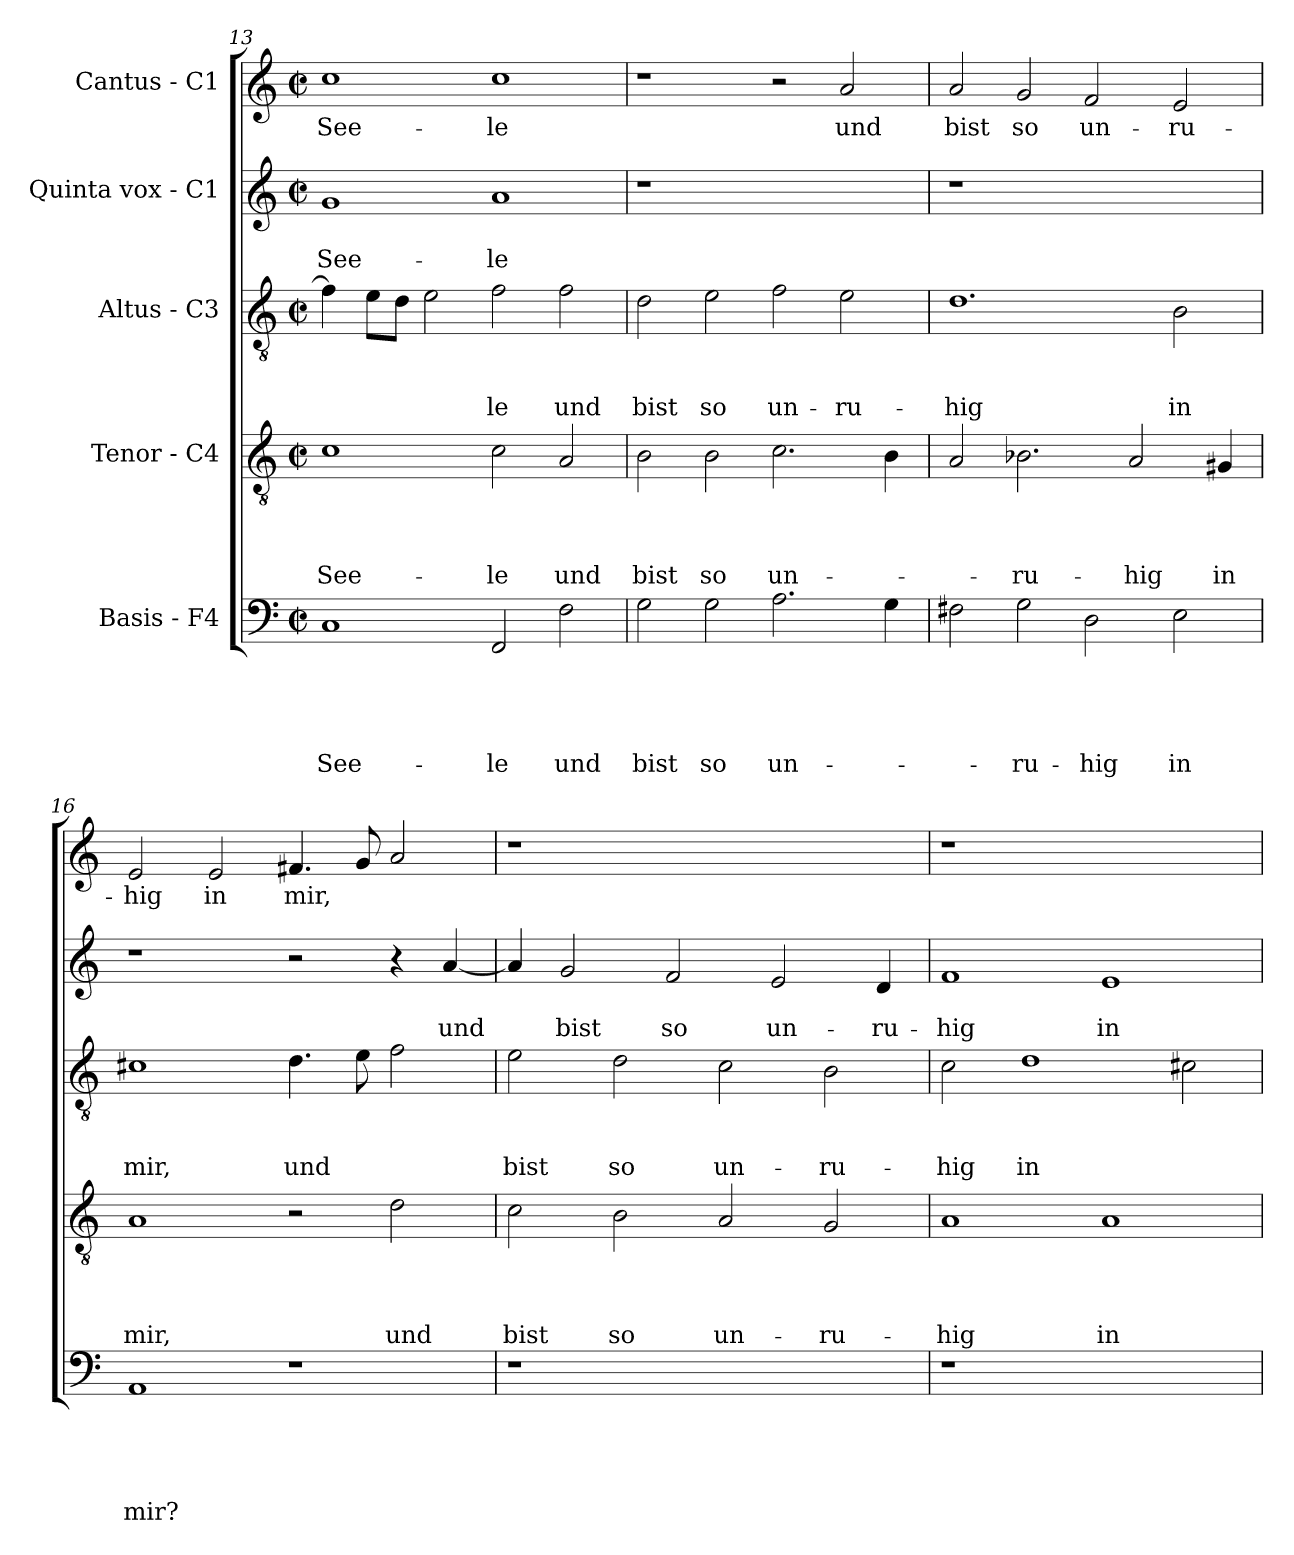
**kern	**text	**text	**text	**text	**text	**kern	**text	**text	**text	**text	**kern	**text	**text	**text	**kern	**text	**text	**kern	**text
*part5	*part5	*part5	*part5	*part5	*part5	*part4	*part4	*part4	*part4	*part4	*part3	*part3	*part3	*part3	*part2	*part2	*part2	*part1	*part1
*staff5	*staff5	*staff5	*staff5	*staff5	*staff5	*staff4	*staff4	*staff4	*staff4	*staff4	*staff3	*staff3	*staff3	*staff3	*staff2	*staff2	*staff2	*staff1	*staff1
*I"Basis - F4	*	*	*	*	*	*I"Tenor - C4	*	*	*	*	*I"Altus - C3	*	*	*	*I"Quinta vox - C1	*	*	*I"Cantus - C1	*
*clefF4	*	*	*	*	*	*clefGv2	*	*	*	*	*clefGv2	*	*	*	*clefG2	*	*	*clefG2	*
*k[]	*	*	*	*	*	*k[]	*	*	*	*	*k[]	*	*	*	*k[]	*	*	*k[]	*
*C:	*	*	*	*	*	*C:	*	*	*	*	*C:	*	*	*	*C:	*	*	*C:	*
*M2/2	*	*	*	*	*	*M2/2	*	*	*	*	*M2/2	*	*	*	*M2/2	*	*	*M2/2	*
*met(c|)	*	*	*	*	*	*met(c|)	*	*	*	*	*met(c|)	*	*	*	*met(c|)	*	*	*met(c|)	*
=13	=13	=13	=13	=13	=13	=13	=13	=13	=13	=13	=13	=13	=13	=13	=13	=13	=13	=13	=13
!	!	!	!	!	!LO:LY:b	!	!	!	!	!LO:LY:b	!	!	!	!	!	!	!LO:LY:b	!	!LO:LY:b
1C	.	.	.	.	See-	1c	.	.	.	See-	4f\]	.	.	.	1g	.	See-	1cc	See-
.	.	.	.	.	.	.	.	.	.	.	8e\L	.	.	.	.	.	.	.	.
.	.	.	.	.	.	.	.	.	.	.	8d\J	.	.	.	.	.	.	.	.
.	.	.	.	.	.	.	.	.	.	.	2e\	.	.	.	.	.	.	.	.
!	!	!	!	!	!LO:LY:b	!	!	!	!	!LO:LY:b	!	!	!	!LO:LY:b	!	!	!LO:LY:b	!	!LO:LY:b
2FF/	.	.	.	.	-le	2c\	.	.	.	-le	2f\	.	.	-le	1a	.	-le	1cc	-le
!	!	!	!	!	!LO:LY:b	!	!	!	!	!LO:LY:b	!	!	!	!LO:LY:b	!	!	!	!	!
2F\	.	.	.	.	und	2A/	.	.	.	und	2f\	.	.	und	.	.	.	.	.
=14	=14	=14	=14	=14	=14	=14	=14	=14	=14	=14	=14	=14	=14	=14	=14	=14	=14	=14	=14
!	!	!	!	!	!LO:LY:b	!	!	!	!	!LO:LY:b	!	!	!	!LO:LY:b	!	!	!	!	!
2G\	.	.	.	.	bist	2B\	.	.	.	bist	2d\	.	.	bist	1r	.	.	1r	.
!	!	!	!	!	!LO:LY:b	!	!	!	!	!LO:LY:b	!	!	!	!LO:LY:b	!	!	!	!	!
2G\	.	.	.	.	so	2B\	.	.	.	so	2e\	.	.	so	.	.	.	.	.
!	!	!	!	!	!LO:LY:b	!	!	!	!	!LO:LY:b	!	!	!	!LO:LY:b	!	!	!	!	!
2.A\	.	.	.	.	un-	2.c\	.	.	.	un-	2f\	.	.	un-	1ryy	.	.	2r	.
!	!	!	!	!	!	!	!	!	!	!	!	!	!	!LO:LY:b	!	!	!	!	!LO:LY:b
.	.	.	.	.	.	.	.	.	.	.	2e\	.	.	-ru-	.	.	.	2a/	und
4G\	.	.	.	.	.	4B\	.	.	.	.	.	.	.	.	.	.	.	.	.
=15	=15	=15	=15	=15	=15	=15	=15	=15	=15	=15	=15	=15	=15	=15	=15	=15	=15	=15	=15
!	!	!	!	!	!	!	!	!	!	!	!	!	!	!LO:LY:b	!	!	!	!	!LO:LY:b
2F#X\	.	.	.	.	.	2A/	.	.	.	.	1.d	.	.	-hig	1r	.	.	2a/	bist
!	!	!	!	!	!LO:LY:b	!	!	!	!	!LO:LY:b	!	!	!	!	!	!	!	!	!LO:LY:b
2G\	.	.	.	.	-ru-	2.B-X\	.	.	.	-ru-	.	.	.	.	.	.	.	2g/	so
!	!	!	!	!	!LO:LY:b	!	!	!	!	!	!	!	!	!	!	!	!	!	!LO:LY:b
2D\	.	.	.	.	-hig	.	.	.	.	.	.	.	.	.	1ryy	.	.	2f/	un-
!	!	!	!	!	!	!	!	!	!	!LO:LY:b	!	!	!	!	!	!	!	!	!
.	.	.	.	.	.	2A/	.	.	.	-hig	.	.	.	.	.	.	.	.	.
!	!	!	!	!	!LO:LY:b	!	!	!	!	!	!	!	!	!LO:LY:b	!	!	!	!	!LO:LY:b
2E\	.	.	.	.	in	.	.	.	.	.	2B\	.	.	in	.	.	.	2e/	-ru-
!	!	!	!	!	!	!	!	!	!	!LO:LY:b	!	!	!	!	!	!	!	!	!
.	.	.	.	.	.	4G#X/	.	.	.	in	.	.	.	.	.	.	.	.	.
=16	=16	=16	=16	=16	=16	=16	=16	=16	=16	=16	=16	=16	=16	=16	=16	=16	=16	=16	=16
!	!	!	!	!	!LO:LY:b	!	!	!	!	!LO:LY:b	!	!	!	!LO:LY:b	!	!	!	!	!LO:LY:b
1AA	.	.	.	.	mir?	1A	.	.	.	mir,	1c#X	.	.	mir,	1r	.	.	2e/	-hig
!	!	!	!	!	!	!	!	!	!	!	!	!	!	!	!	!	!	!	!LO:LY:b
.	.	.	.	.	.	.	.	.	.	.	.	.	.	.	.	.	.	2e/	in
!	!	!	!	!	!	!	!	!	!	!	!	!	!	!LO:LY:b	!	!	!	!	!LO:LY:b
1r	.	.	.	.	.	2r	.	.	.	.	4.d\	.	.	und	2r	.	.	4.f#X/	mir,
.	.	.	.	.	.	.	.	.	.	.	8e\	.	.	.	.	.	.	8g/	.
!	!	!	!	!	!	!	!	!	!	!LO:LY:b	!	!	!	!	!	!	!	!	!
.	.	.	.	.	.	2d\	.	.	.	und	2f\	.	.	.	4r	.	.	2a/	.
!	!	!	!	!	!	!	!	!	!	!	!	!	!	!	!	!	!LO:LY:b	!	!
.	.	.	.	.	.	.	.	.	.	.	.	.	.	.	[4a/	.	und	.	.
!!LO:LB:g=z
=17	=17	=17	=17	=17	=17	=17	=17	=17	=17	=17	=17	=17	=17	=17	=17	=17	=17	=17	=17
!	!	!	!	!	!	!	!	!	!	!LO:LY:b	!	!	!	!LO:LY:b	!	!	!	!	!
1r	.	.	.	.	.	2c\	.	.	.	bist	2e\	.	.	bist	4a/]	.	.	1r	.
!	!	!	!	!	!	!	!	!	!	!	!	!	!	!	!	!	!LO:LY:b	!	!
.	.	.	.	.	.	.	.	.	.	.	.	.	.	.	2g/	.	bist	.	.
!	!	!	!	!	!	!	!	!	!	!LO:LY:b	!	!	!	!LO:LY:b	!	!	!	!	!
.	.	.	.	.	.	2B\	.	.	.	so	2d\	.	.	so	.	.	.	.	.
!	!	!	!	!	!	!	!	!	!	!	!	!	!	!	!	!	!LO:LY:b	!	!
.	.	.	.	.	.	.	.	.	.	.	.	.	.	.	2f/	.	so	.	.
!	!	!	!	!	!	!	!	!	!	!LO:LY:b	!	!	!	!LO:LY:b	!	!	!	!	!
1ryy	.	.	.	.	.	2A/	.	.	.	un-	2c\	.	.	un-	.	.	.	1ryy	.
!	!	!	!	!	!	!	!	!	!	!	!	!	!	!	!	!	!LO:LY:b	!	!
.	.	.	.	.	.	.	.	.	.	.	.	.	.	.	2e/	.	un-	.	.
!	!	!	!	!	!	!	!	!	!	!LO:LY:b	!	!	!	!LO:LY:b	!	!	!	!	!
.	.	.	.	.	.	2G/	.	.	.	-ru-	2B\	.	.	-ru-	.	.	.	.	.
!	!	!	!	!	!	!	!	!	!	!	!	!	!	!	!	!	!LO:LY:b	!	!
.	.	.	.	.	.	.	.	.	.	.	.	.	.	.	4d/	.	-ru-	.	.
=18	=18	=18	=18	=18	=18	=18	=18	=18	=18	=18	=18	=18	=18	=18	=18	=18	=18	=18	=18
!	!	!	!	!	!	!	!	!	!	!LO:LY:b	!	!	!	!LO:LY:b	!	!	!LO:LY:b	!	!
1r	.	.	.	.	.	1A	.	.	.	-hig	2c\	.	.	-hig	1f	.	-hig	1r	.
!	!	!	!	!	!	!	!	!	!	!	!	!	!	!LO:LY:b	!	!	!	!	!
.	.	.	.	.	.	.	.	.	.	.	1d	.	.	in	.	.	.	.	.
!	!	!	!	!	!	!	!	!	!	!LO:LY:b	!	!	!	!	!	!	!LO:LY:b	!	!
1ryy	.	.	.	.	.	1A	.	.	.	in	.	.	.	.	1e	.	in	1ryy	.
.	.	.	.	.	.	.	.	.	.	.	2c#X\	.	.	.	.	.	.	.	.
=	=	=	=	=	=	=	=	=	=	=	=	=	=	=	=	=	=	=	=
*-	*-	*-	*-	*-	*-	*-	*-	*-	*-	*-	*-	*-	*-	*-	*-	*-	*-	*-	*-
